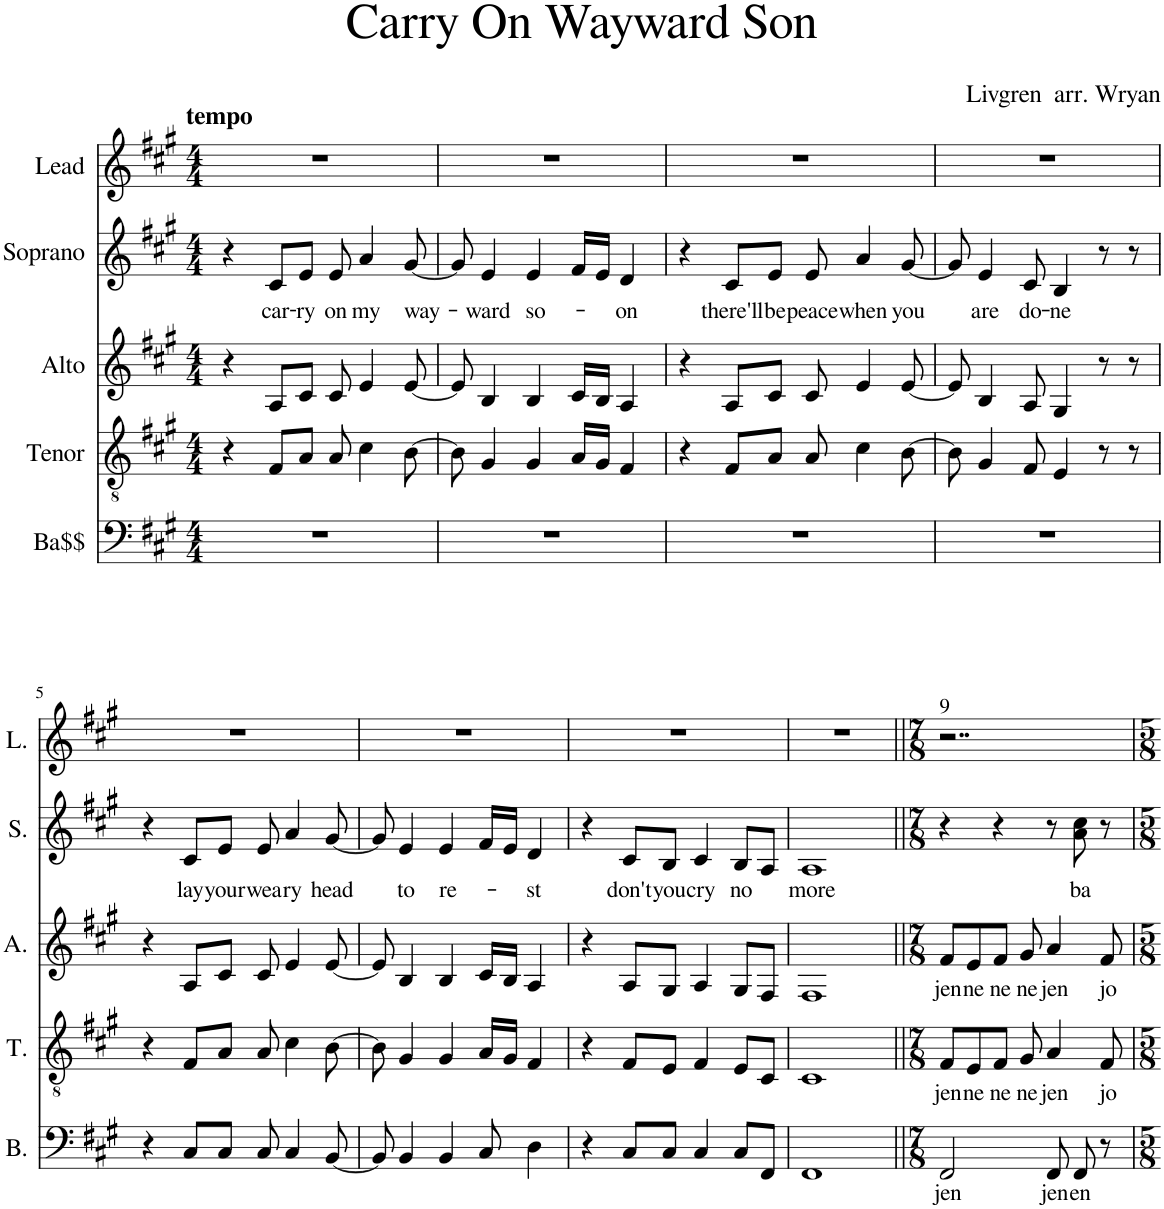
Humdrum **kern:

**kern	**text	**kern	**text	**kern	**text	**kern	**text	**kern
*part5	*part5	*part4	*part4	*part3	*part3	*part2	*part2	*part1
*staff5	*staff5	*staff4	*staff4	*staff3	*staff3	*staff2	*staff2	*staff1
*I"Ba$$	*	*I"Tenor	*	*I"Alto	*	*I"Soprano	*	*I"Lead
*I'B.	*	*I'T.	*	*I'A.	*	*I'S.	*	*I'L.
*clefF4	*	*clefGv2	*	*clefG2	*	*clefG2	*	*clefG2
*k[f#c#g#]	*	*k[f#c#g#]	*	*k[f#c#g#]	*	*k[f#c#g#]	*	*k[f#c#g#]
*M4/4	*	*M4/4	*	*M4/4	*	*M4/4	*	*M4/4
=1	=1	=1	=1	=1	=1	=1	=1	=1
!	!	!	!	!	!	!	!	!LO:TX:a:B:t=tempo
1r	.	4r	.	4r	.	4r	.	1r
!	!	!	!	!	!	!	!LO:LY:b	!
.	.	8F#/L	.	8A/L	.	8c#/L	car-	.
!	!	!	!	!	!	!	!LO:LY:b	!
.	.	8A/J	.	8c#/J	.	8e/J	-ry	.
!	!	!	!	!	!	!	!LO:LY:b	!
.	.	8A/	.	8c#/	.	8e/	on	.
!	!	!	!	!	!	!	!LO:LY:b	!
.	.	4c#\	.	4e/	.	4a/	my	.
!	!	!	!	!	!	!	!LO:LY:b	!
.	.	[8B\	.	[8e/	.	[8g#/	way-	.
=2	=2	=2	=2	=2	=2	=2	=2	=2
1r	.	8B\]	.	8e/]	.	8g#/]	.	1r
!	!	!	!	!	!	!	!LO:LY:b	!
.	.	4G#/	.	4B/	.	4e/	-ward	.
!	!	!	!	!	!	!	!LO:LY:b	!
.	.	4G#/	.	4B/	.	4e/	so-	.
.	.	16A/LL	.	16c#/LL	.	16f#/LL	.	.
.	.	16G#/JJ	.	16B/JJ	.	16e/JJ	.	.
!	!	!	!	!	!	!	!LO:LY:b	!
.	.	4F#/	.	4A/	.	4d/	-on	.
=3	=3	=3	=3	=3	=3	=3	=3	=3
1r	.	4r	.	4r	.	4r	.	1r
!	!	!	!	!	!	!	!LO:LY:b	!
.	.	8F#/L	.	8A/L	.	8c#/L	there'll	.
!	!	!	!	!	!	!	!LO:LY:b	!
.	.	8A/J	.	8c#/J	.	8e/J	be	.
!	!	!	!	!	!	!	!LO:LY:b	!
.	.	8A/	.	8c#/	.	8e/	peace	.
!	!	!	!	!	!	!	!LO:LY:b	!
.	.	4c#\	.	4e/	.	4a/	when	.
!	!	!	!	!	!	!	!LO:LY:b	!
.	.	[8B\	.	[8e/	.	[8g#/	you	.
=4	=4	=4	=4	=4	=4	=4	=4	=4
1r	.	8B\]	.	8e/]	.	8g#/]	.	1r
!	!	!	!	!	!	!	!LO:LY:b	!
.	.	4G#/	.	4B/	.	4e/	are	.
!	!	!	!	!	!	!	!LO:LY:b	!
.	.	8F#/	.	8A/	.	8c#/	do-	.
!	!	!	!	!	!	!	!LO:LY:b	!
.	.	4E/	.	4G#/	.	4B/	-ne	.
.	.	8r	.	8r	.	8r	.	.
.	.	8r	.	8r	.	8r	.	.
!!LO:LB:g=z
=5	=5	=5	=5	=5	=5	=5	=5	=5
4r	.	4r	.	4r	.	4r	.	1r
!	!	!	!	!	!	!	!LO:LY:b	!
8C#/L	.	8F#/L	.	8A/L	.	8c#/L	lay	.
!	!	!	!	!	!	!	!LO:LY:b	!
8C#/J	.	8A/J	.	8c#/J	.	8e/J	your	.
!	!	!	!	!	!	!	!LO:LY:b	!
8C#/	.	8A/	.	8c#/	.	8e/	wea-	.
!	!	!	!	!	!	!	!LO:LY:b	!
4C#/	.	4c#\	.	4e/	.	4a/	-ry	.
!	!	!	!	!	!	!	!LO:LY:b	!
[8BB/	.	[8B\	.	[8e/	.	[8g#/	head	.
=6	=6	=6	=6	=6	=6	=6	=6	=6
8BB/]	.	8B\]	.	8e/]	.	8g#/]	.	1r
!	!	!	!	!	!	!	!LO:LY:b	!
4BB/	.	4G#/	.	4B/	.	4e/	to	.
!	!	!	!	!	!	!	!LO:LY:b	!
4BB/	.	4G#/	.	4B/	.	4e/	re-	.
8C#/	.	16A/LL	.	16c#/LL	.	16f#/LL	.	.
.	.	16G#/JJ	.	16B/JJ	.	16e/JJ	.	.
!	!	!	!	!	!	!	!LO:LY:b	!
4D\	.	4F#/	.	4A/	.	4d/	-st	.
=7	=7	=7	=7	=7	=7	=7	=7	=7
4r	.	4r	.	4r	.	4r	.	1r
!	!	!	!	!	!	!	!LO:LY:b	!
8C#/L	.	8F#/L	.	8A/L	.	8c#/L	don't	.
!	!	!	!	!	!	!	!LO:LY:b	!
8C#/J	.	8E/J	.	8G#/J	.	8B/J	you	.
!	!	!	!	!	!	!	!LO:LY:b	!
4C#/	.	4F#/	.	4A/	.	4c#/	cry	.
!	!	!	!	!	!	!	!LO:LY:b	!
8C#/L	.	8E/L	.	8G#/L	.	8B/L	no	.
8FF#/J	.	8C#/J	.	8F#/J	.	8A/J	.	.
=8	=8	=8	=8	=8	=8	=8	=8	=8
!	!	!	!	!	!	!	!LO:LY:b	!
1FF#	.	1C#	.	1F#	.	1A	more	1r
=9||	=9||	=9||	=9||	=9||	=9||	=9||	=9||	=9||
*M7/8	*	*M7/8	*	*M7/8	*	*M7/8	*	*M7/8
!	!	!	!	!	!	!	!	!LO:TX:a:t=9
!	!LO:LY:b	!	!LO:LY:b	!	!LO:LY:b	!	!	!
2FF#/	jen	8F#/L	jen	8f#/L	jen	4r	.	2..r
!	!	!	!LO:LY:b	!	!LO:LY:b	!	!	!
.	.	8E/	ne	8e/	ne	.	.	.
!	!	!	!LO:LY:b	!	!LO:LY:b	!	!	!
.	.	8F#/J	ne	8f#/J	ne	4r	.	.
!	!	!	!LO:LY:b	!	!LO:LY:b	!	!	!
.	.	8G#/	ne	8g#/	ne	.	.	.
!	!LO:LY:b	!	!LO:LY:b	!	!LO:LY:b	!	!	!
8FF#/	jen	4A/	jen	4a/	jen	8r	.	.
!	!LO:LY:b	!	!	!	!	!	!LO:LY:b	!
8FF#/	en	.	.	.	.	8a\ 8cc#\	ba	.
!	!	!	!LO:LY:b	!	!LO:LY:b	!	!	!
8r	.	8F#/	jo	8f#/	jo	8r	.	.
=	=	=	=	=	=	=	=	=
*-	*-	*-	*-	*-	*-	*-	*-	*-
